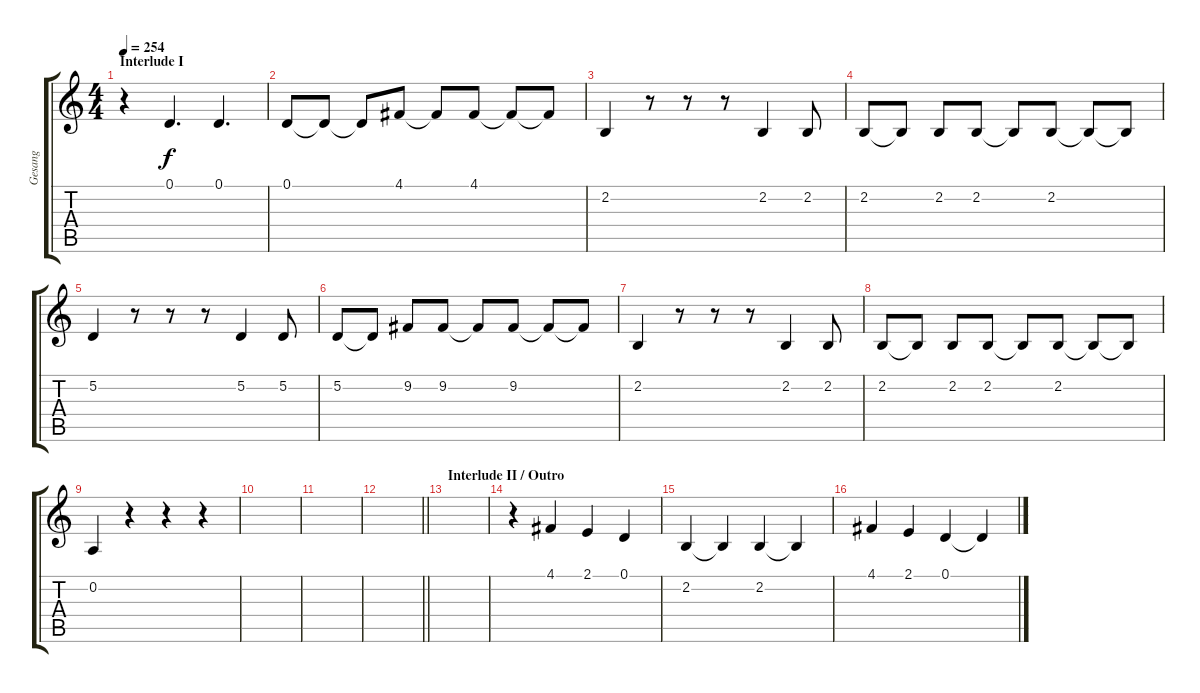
\track ("Gesang" "Gesang") {instrument lead6voice}
\staff {score tabs}
\tuning (D4 A3 F3 C3 G2 D2) {hide}
\ts (4 4)
\section ("" "Interlude I")
\tempo 254
\clef g2
\ks c
r.4{dy f} 0.1.4{d} 0.1.4{d} |
0.1.8 0.1{t}.8 0.1{t}.8 4.1.8 4.1{t}.8 4.1.8 4.1{t}.8 4.1{t}.8 |
2.2.4 r.8 r.8 r.8 2.2.4 2.2.8 |
2.2.8 2.2{t}.8 2.2.8 2.2.8 2.2{t}.8 2.2.8 2.2{t}.8 2.2{t}.8 |
5.2.4 r.8 r.8 r.8 5.2.4 5.2.8 |
5.2.8 5.2{t}.8 9.2.8 9.2.8 9.2{t}.8 9.2.8 9.2{t}.8 9.2{t}.8 |
2.2.4 r.8 r.8 r.8 2.2.4 2.2.8 |
2.2.8 2.2{t}.8 2.2.8 2.2.8 2.2{t}.8 2.2.8 2.2{t}.8 2.2{t}.8 |
0.2.4 r.4 r.4 r.4 |
|
|
\barLineRight lightlight
|
\section ("" "Interlude II / Outro")
|
r.4 4.1.4 2.1.4 0.1.4 |
2.2.4 2.2{t}.4 2.2.4 2.2{t}.4 |
4.1.4 2.1.4 0.1.4 0.1{t}.4
